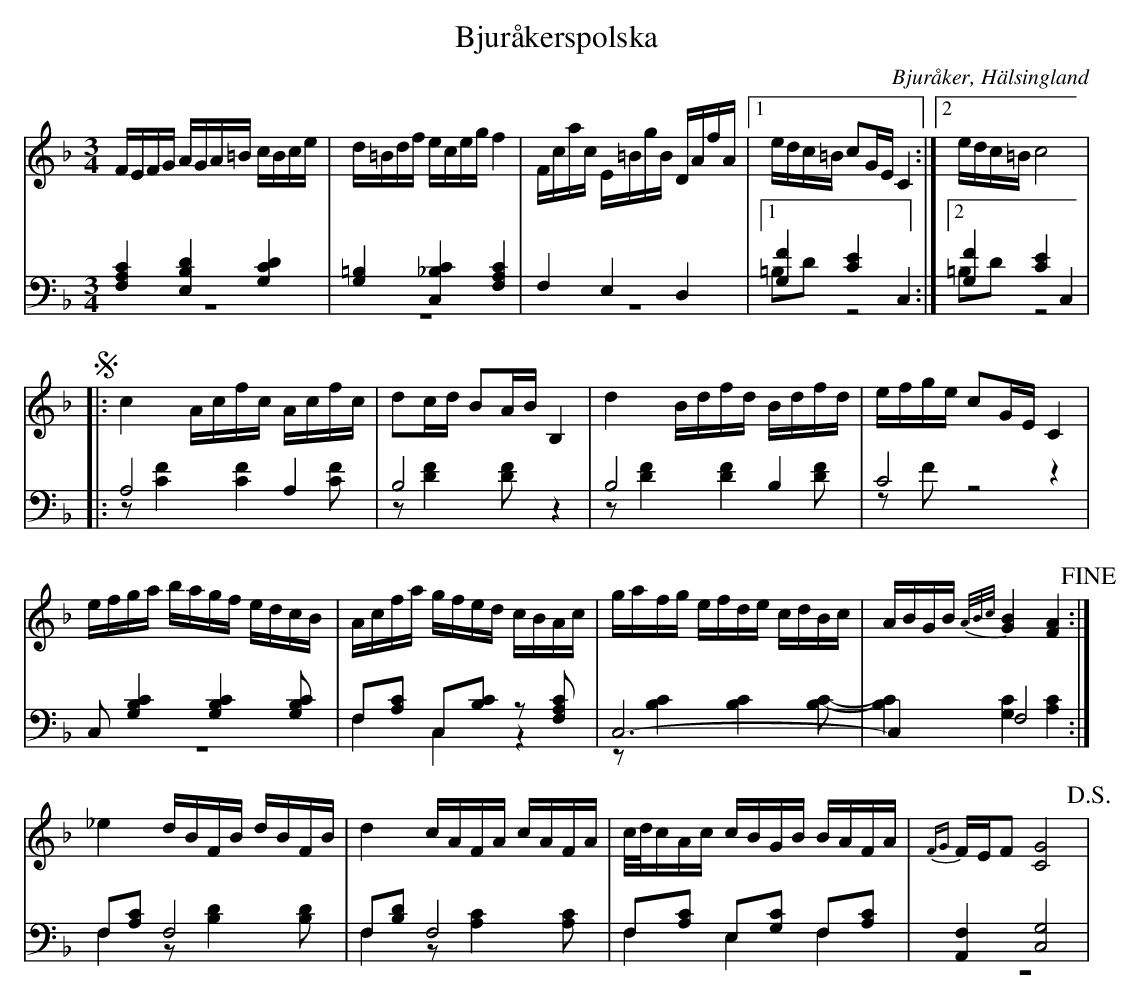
X:1
T: Bjuråkerspolska
O: Bjuråker, Hälsingland
M: 3/4
L: 1/16
K: F
V:1
V:2
V:3 merge
V:1
FEFG AGA=B cBce|d=Bdf eceg f4|Fcac E=BgB DAfA|1 edc=B c2GE C4:|2 edc=B c8 |
!segno! |:c4 Acfc Acfc|d2cd B2AB B,4|d4 Bdfd Bdfd|efge c2GE C4|
efga bagf edcB|Acfa gfed cBAc|gafg efde cdBc|ABGB {A/B/c/}[G4B4] [F4A4] !fine!:|
_e4 dBFB dBFB|d4 cAFA cAFA|c/d/cAc cBGB BAFA|{FG}FEF2 [C8G8] !D.S.!|
V:2 clef=bass
[F,4A,4C4] [E,4B,4D4] [G,4C4D4]|[G,4=B,4] [C,4_B,4C4] [F,4A,4C4]|F,4 E,4 D,4|1 [G,4F4] [C4E4] C,4:|2 [G,4F4] [C4E4] C,4 |
|:A,8 A,4|B,8 z4|B,8  B,4|C8 z4|
C,2 [G,4B,4C4] [G,4B,4C4] [G,2B,2C2]|F,2[A,2C2] C,2[B,2C2] z2 [F,2A,2C2]|C,12-|C,4 F,8:|
F,2[A,2C2] F,8|F,2[B,2D2] F,8|F,2[A,2C2] E,2[G,2C2] F,2[A,2C2]|[A,,4F,4] [C,8G,8] |
V:3 clef=bass
z12|z12|z12|1 =B,2D2 z8:|2 =B,2D2 z8|
|:z2 [C4F4] [C4F4] [C2F2]|z2 [D4F4] [D2F2] z4|z2 [D4F4] [D4F4] [D2F2]|z2 F2 z8|
z12|F,4 C,4 z4|z2 [B,4C4] [B,4C4] [B,2C2]-|[B,4C4] [G,4C4] [A,4C4]:|
F,4 z2 [B,4D4] [B,2D2]|F,4 z2 [A,4C4] [A,2C2]|F,4 E,4 F,4|z12|
